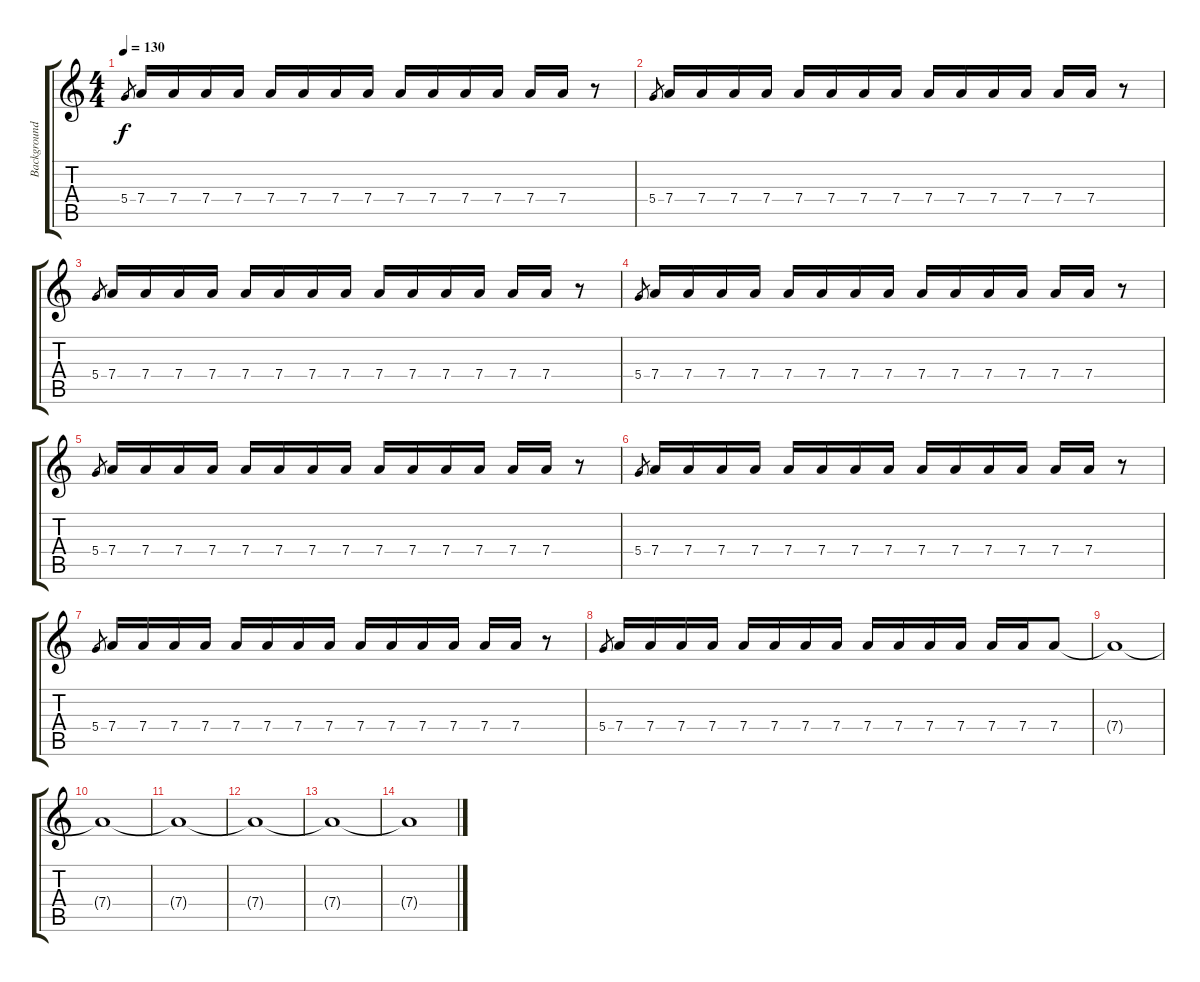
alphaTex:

\track ("Background [Guitar?]" "Background") {instrument distortionguitar}
\staff {score tabs}
\tuning (E4 B3 G3 D3 A2 E2) {hide}
\ts (4 4)
\tempo 130
\clef g2
\ks c
5.4.8{gr dy f} 7.4.16 7.4.16 7.4.16 7.4.16 7.4.16 7.4.16 7.4.16 7.4.16 7.4.16 7.4.16 7.4.16 7.4.16 7.4.16 7.4.16 r.8 |
5.4.8{gr} 7.4.16 7.4.16 7.4.16 7.4.16 7.4.16 7.4.16 7.4.16 7.4.16 7.4.16 7.4.16 7.4.16 7.4.16 7.4.16 7.4.16 r.8 |
5.4.8{gr} 7.4.16 7.4.16 7.4.16 7.4.16 7.4.16 7.4.16 7.4.16 7.4.16 7.4.16 7.4.16 7.4.16 7.4.16 7.4.16 7.4.16 r.8 |
5.4.8{gr} 7.4.16 7.4.16 7.4.16 7.4.16 7.4.16 7.4.16 7.4.16 7.4.16 7.4.16 7.4.16 7.4.16 7.4.16 7.4.16 7.4.16 r.8 |
5.4.8{gr} 7.4.16 7.4.16 7.4.16 7.4.16 7.4.16 7.4.16 7.4.16 7.4.16 7.4.16 7.4.16 7.4.16 7.4.16 7.4.16 7.4.16 r.8 |
5.4.8{gr} 7.4.16 7.4.16 7.4.16 7.4.16 7.4.16 7.4.16 7.4.16 7.4.16 7.4.16 7.4.16 7.4.16 7.4.16 7.4.16 7.4.16 r.8 |
5.4.8{gr} 7.4.16 7.4.16 7.4.16 7.4.16 7.4.16 7.4.16 7.4.16 7.4.16 7.4.16 7.4.16 7.4.16 7.4.16 7.4.16 7.4.16 r.8 |
5.4.8{gr} 7.4.16 7.4.16 7.4.16 7.4.16 7.4.16 7.4.16 7.4.16 7.4.16 7.4.16 7.4.16 7.4.16 7.4.16 7.4.16 7.4.16 7.4.8 |
7.4{t}.1 |
7.4{t}.1 |
7.4{t}.1{volume 0} |
7.4{t}.1 |
7.4{t}.1 |
7.4{t}.1
